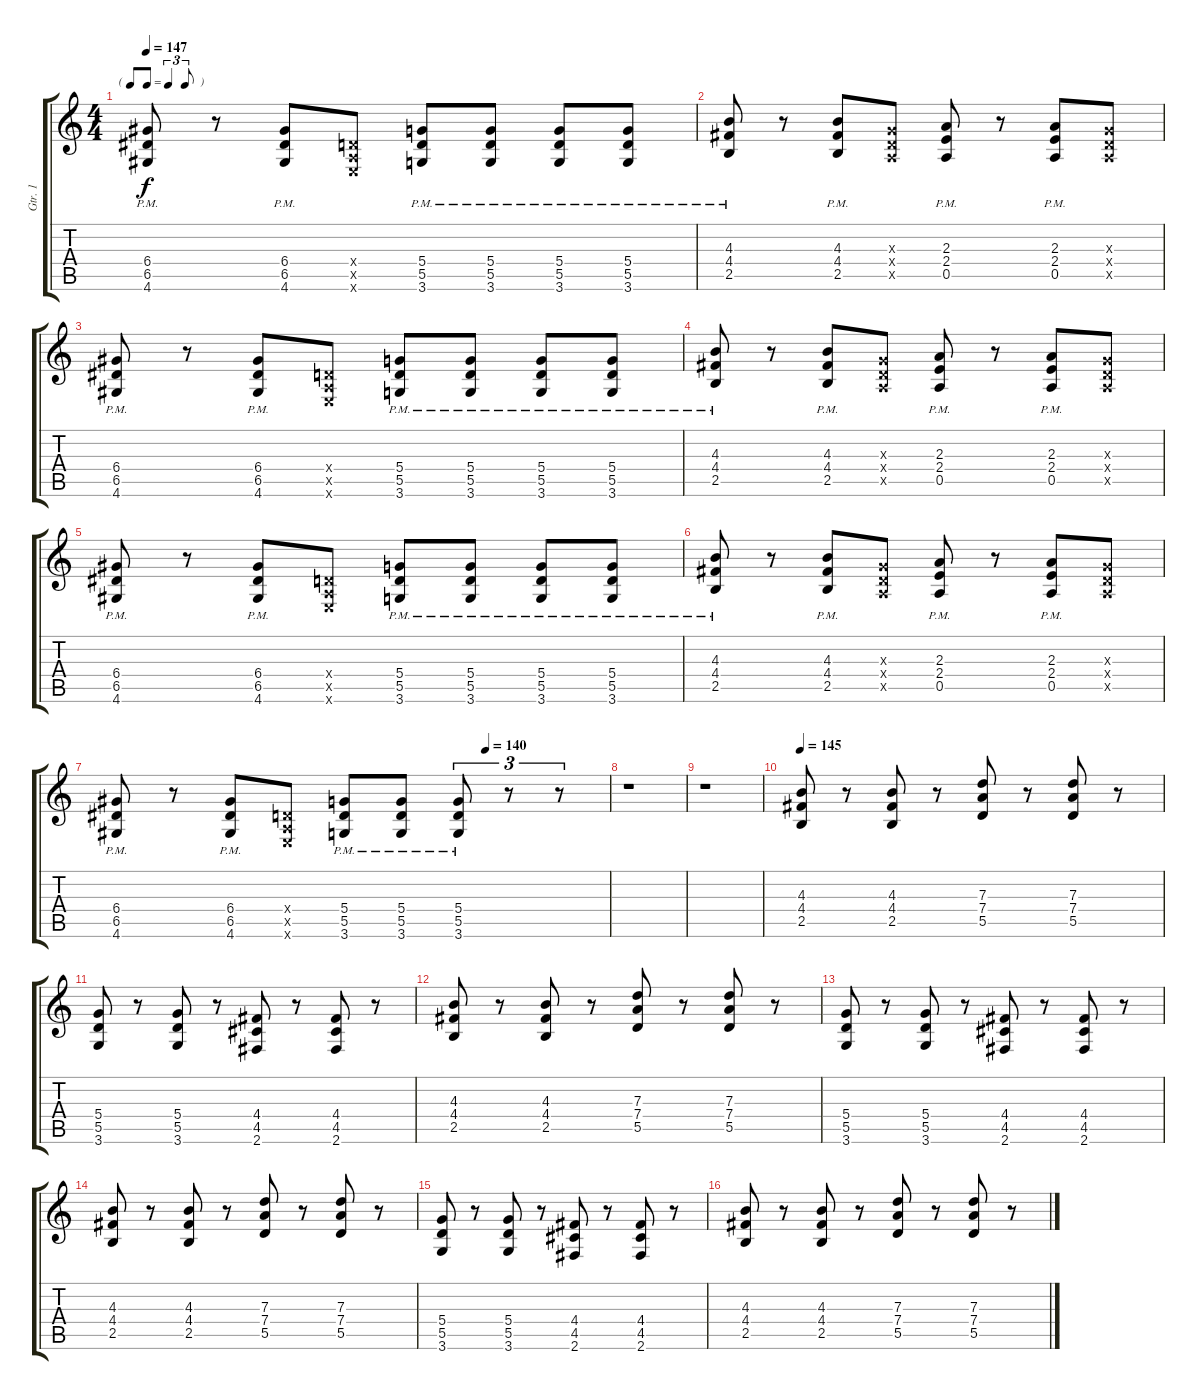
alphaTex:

\track ("Gtr. 1" "Gtr. 1") {instrument distortionguitar}
\staff {score tabs}
\tuning (E4 B3 G3 D3 A2 E2) {hide}
\ts (4 4)
\tf triplet8th
\tempo 147
\clef g2
\ks c
(6.4{pm} 6.5{pm} 4.6{pm}).8{dy f} r.8 (6.4{pm} 6.5{pm} 4.6{pm}).8 (0.4{x} 0.5{x} 0.6{x}).8 (5.4{pm} 5.5{pm} 3.6{pm}).8 (5.4{pm} 5.5{pm} 3.6{pm}).8 (5.4{pm} 5.5{pm} 3.6{pm}).8 (5.4{pm} 5.5{pm} 3.6{pm}).8 |
(4.3{pm} 4.4{pm} 2.5{pm}).8 r.8 (4.3{pm} 4.4{pm} 2.5{pm}).8 (0.3{x} 0.4{x} 0.5{x}).8 (2.3{pm} 2.4{pm} 0.5{pm}).8 r.8 (2.3{pm} 2.4{pm} 0.5{pm}).8 (0.3{x} 0.4{x} 0.5{x}).8 |
(6.4{pm} 6.5{pm} 4.6{pm}).8 r.8 (6.4{pm} 6.5{pm} 4.6{pm}).8 (0.4{x} 0.5{x} 0.6{x}).8 (5.4{pm} 5.5{pm} 3.6{pm}).8 (5.4{pm} 5.5{pm} 3.6{pm}).8 (5.4{pm} 5.5{pm} 3.6{pm}).8 (5.4{pm} 5.5{pm} 3.6{pm}).8 |
(4.3{pm} 4.4{pm} 2.5{pm}).8 r.8 (4.3{pm} 4.4{pm} 2.5{pm}).8 (0.3{x} 0.4{x} 0.5{x}).8 (2.3{pm} 2.4{pm} 0.5{pm}).8 r.8 (2.3{pm} 2.4{pm} 0.5{pm}).8 (0.3{x} 0.4{x} 0.5{x}).8 |
(6.4{pm} 6.5{pm} 4.6{pm}).8 r.8 (6.4{pm} 6.5{pm} 4.6{pm}).8 (0.4{x} 0.5{x} 0.6{x}).8 (5.4{pm} 5.5{pm} 3.6{pm}).8 (5.4{pm} 5.5{pm} 3.6{pm}).8 (5.4{pm} 5.5{pm} 3.6{pm}).8 (5.4{pm} 5.5{pm} 3.6{pm}).8 |
(4.3{pm} 4.4{pm} 2.5{pm}).8 r.8 (4.3{pm} 4.4{pm} 2.5{pm}).8 (0.3{x} 0.4{x} 0.5{x}).8 (2.3{pm} 2.4{pm} 0.5{pm}).8 r.8 (2.3{pm} 2.4{pm} 0.5{pm}).8 (0.3{x} 0.4{x} 0.5{x}).8 |
\tempo (140 0.75)
(6.4{pm} 6.5{pm} 4.6{pm}).8 r.8 (6.4{pm} 6.5{pm} 4.6{pm}).8 (0.4{x} 0.5{x} 0.6{x}).8 (5.4{pm} 5.5{pm} 3.6{pm}).8 (5.4{pm} 5.5{pm} 3.6{pm}).8 (5.4{pm} 5.5{pm} 3.6{pm}).8{tu (3 2)} r.8{tu (3 2)} r.8{tu (3 2)} |
r.1 |
r.1 |
\tempo 145
(4.3 4.4 2.5).8 r.8 (4.3 4.4 2.5).8 r.8 (7.3 7.4 5.5).8 r.8 (7.3 7.4 5.5).8 r.8 |
(5.4 5.5 3.6).8 r.8 (5.4 5.5 3.6).8 r.8 (4.4 4.5 2.6).8 r.8 (4.4 4.5 2.6).8 r.8 |
(4.3 4.4 2.5).8 r.8 (4.3 4.4 2.5).8 r.8 (7.3 7.4 5.5).8 r.8 (7.3 7.4 5.5).8 r.8 |
(5.4 5.5 3.6).8 r.8 (5.4 5.5 3.6).8 r.8 (4.4 4.5 2.6).8 r.8 (4.4 4.5 2.6).8 r.8 |
(4.3 4.4 2.5).8 r.8 (4.3 4.4 2.5).8 r.8 (7.3 7.4 5.5).8 r.8 (7.3 7.4 5.5).8 r.8 |
(5.4 5.5 3.6).8 r.8 (5.4 5.5 3.6).8 r.8 (4.4 4.5 2.6).8 r.8 (4.4 4.5 2.6).8 r.8 |
(4.3 4.4 2.5).8 r.8 (4.3 4.4 2.5).8 r.8 (7.3 7.4 5.5).8 r.8 (7.3 7.4 5.5).8 r.8
